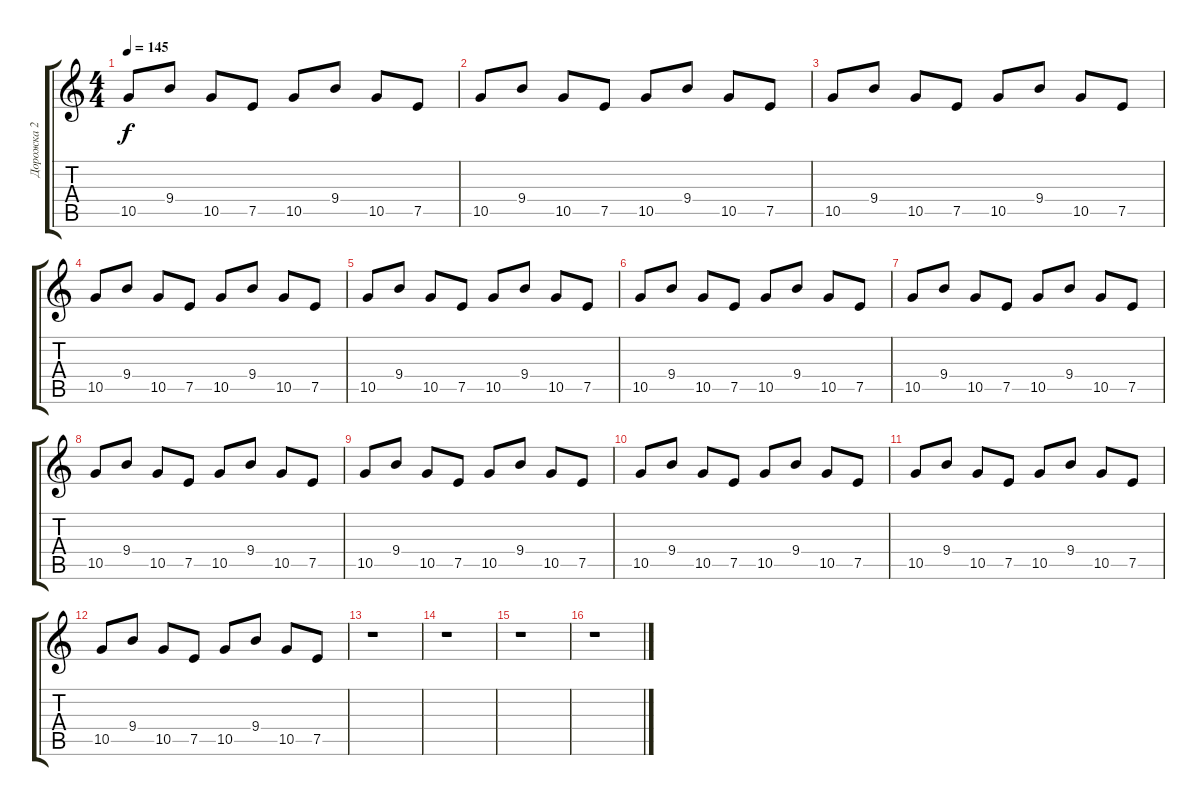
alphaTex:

\track ("Дорожка 2" "Дорожка 2") {instrument distortionguitar}
\staff {score tabs}
\tuning (E4 B3 G3 D3 A2 D2) {hide}
\ts (4 4)
\tempo 145
\clef g2
\ks c
10.5.8{dy f} 9.4.8 10.5.8 7.5.8 10.5.8 9.4.8 10.5.8 7.5.8 |
10.5.8 9.4.8 10.5.8 7.5.8 10.5.8 9.4.8 10.5.8 7.5.8 |
10.5.8 9.4.8 10.5.8 7.5.8 10.5.8 9.4.8 10.5.8 7.5.8 |
10.5.8 9.4.8 10.5.8 7.5.8 10.5.8 9.4.8 10.5.8 7.5.8 |
10.5.8{instrument distortionguitar} 9.4.8 10.5.8 7.5.8 10.5.8 9.4.8 10.5.8 7.5.8 |
10.5.8 9.4.8 10.5.8 7.5.8 10.5.8 9.4.8 10.5.8 7.5.8 |
10.5.8 9.4.8 10.5.8 7.5.8 10.5.8 9.4.8 10.5.8 7.5.8 |
10.5.8 9.4.8 10.5.8 7.5.8 10.5.8 9.4.8 10.5.8 7.5.8 |
10.5.8 9.4.8 10.5.8 7.5.8 10.5.8 9.4.8 10.5.8 7.5.8 |
10.5.8 9.4.8 10.5.8 7.5.8 10.5.8 9.4.8 10.5.8 7.5.8 |
10.5.8 9.4.8 10.5.8 7.5.8 10.5.8 9.4.8 10.5.8 7.5.8 |
10.5.8 9.4.8 10.5.8 7.5.8 10.5.8 9.4.8 10.5.8 7.5.8 |
r.1 |
r.1 |
r.1 |
r.1
